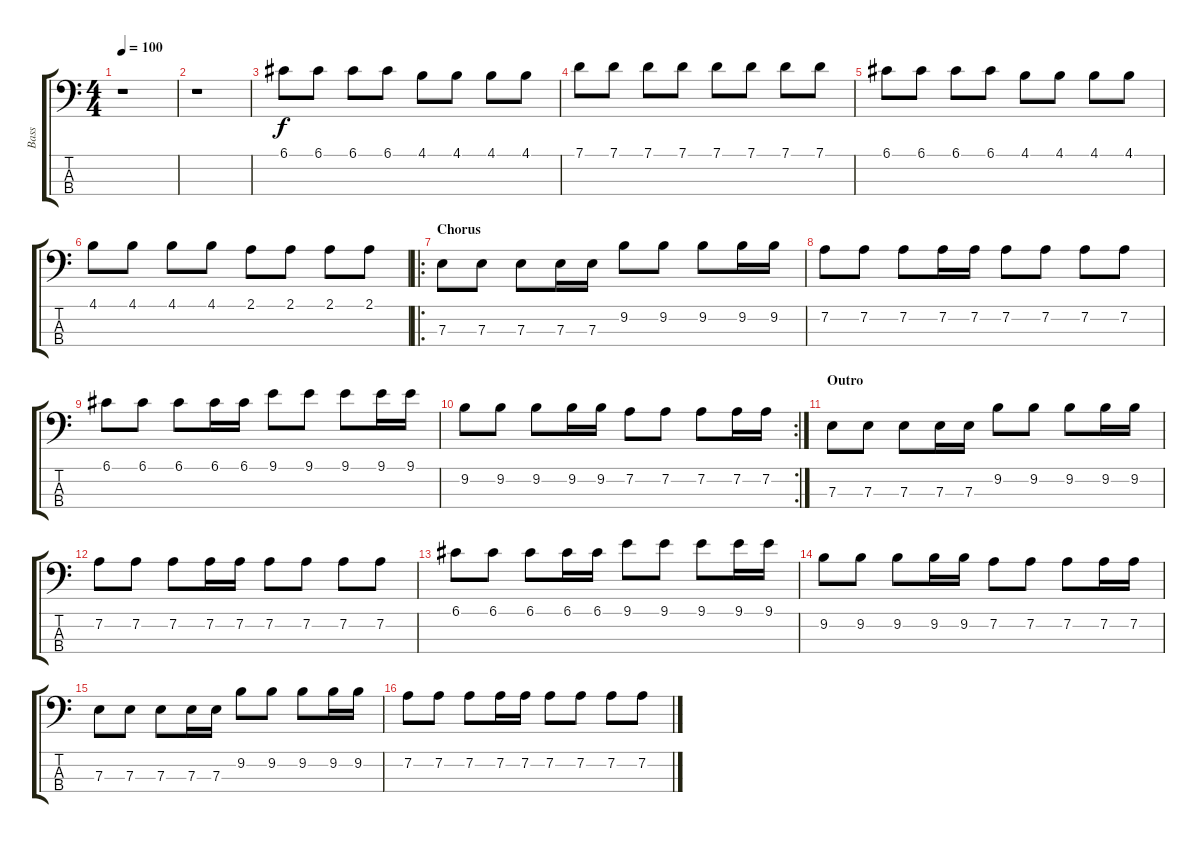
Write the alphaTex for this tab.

\track ("Bass" "Bass") {instrument electricbassfinger}
\staff {score tabs}
\tuning (G2 D2 A1 E1) {hide}
\ts (4 4)
\tempo 100
\clef f4
\ks c
r.1{dy f} |
r.1 |
6.1.8{volume 10} 6.1.8 6.1.8 6.1.8 4.1.8 4.1.8 4.1.8 4.1.8 |
7.1.8 7.1.8 7.1.8 7.1.8 7.1.8 7.1.8 7.1.8 7.1.8 |
6.1.8 6.1.8 6.1.8 6.1.8 4.1.8 4.1.8 4.1.8 4.1.8 |
4.1.8 4.1.8 4.1.8 4.1.8 2.1.8 2.1.8 2.1.8 2.1.8 |
\ro
\section ("" "Chorus")
7.3.8 7.3.8 7.3.8 7.3.16 7.3.16 9.2.8 9.2.8 9.2.8 9.2.16 9.2.16 |
7.2.8 7.2.8 7.2.8 7.2.16 7.2.16 7.2.8 7.2.8 7.2.8 7.2.8 |
6.1.8 6.1.8 6.1.8 6.1.16 6.1.16 9.1.8 9.1.8 9.1.8 9.1.16 9.1.16 |
\rc 2
9.2.8 9.2.8 9.2.8 9.2.16 9.2.16 7.2.8 7.2.8 7.2.8 7.2.16 7.2.16 |
\section ("" "Outro")
7.3.8 7.3.8 7.3.8 7.3.16 7.3.16 9.2.8 9.2.8 9.2.8 9.2.16 9.2.16 |
7.2.8 7.2.8 7.2.8 7.2.16 7.2.16 7.2.8 7.2.8 7.2.8 7.2.8 |
6.1.8 6.1.8 6.1.8 6.1.16 6.1.16 9.1.8 9.1.8 9.1.8 9.1.16 9.1.16 |
9.2.8 9.2.8 9.2.8 9.2.16 9.2.16 7.2.8 7.2.8 7.2.8 7.2.16 7.2.16 |
7.3.8 7.3.8 7.3.8 7.3.16 7.3.16 9.2.8 9.2.8 9.2.8 9.2.16 9.2.16 |
7.2.8 7.2.8 7.2.8 7.2.16 7.2.16 7.2.8 7.2.8 7.2.8 7.2.8
